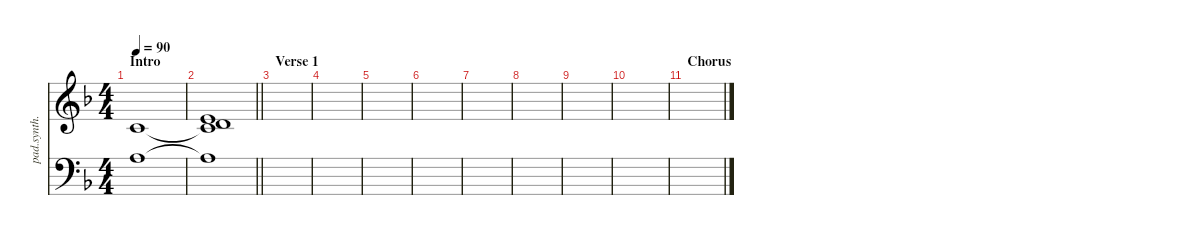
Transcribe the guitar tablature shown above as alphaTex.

\defaultSystemsLayout 4
\hideDynamics
\bracketExtendMode nobrackets
\track ("Synthesizer" "pad.synth.") {instrument pad2warm}
\staff {score}
\tuning (E4 B3 G3 D3 A2 E2)
\ts (4 4)
\section ("" "Intro")
\tempo 90
\clef g2
\ks f
-4.1{acc forcenatural}.1{dy mf instrument pad2warm} |
\barLineRight lightlight
(-4.1{t acc forcenatural} 0.1{acc forcenatural} -2.1{acc forcenatural}).1 |
\section ("" "Verse 1")
|
|
|
|
|
|
|
|
\section ("" "Chorus")
|
|
|
|
|
\staff {score}
\tuning (G2 D2 A1 E1)
\clef f4
\ottava regular
\simile none
\ks f
14.1{acc forcenatural}.1{dy mf} |
\barLineRight lightlight
14.1{t acc forcenatural}.1 |
|
|
|
|
|
|
|
|
|
|
|
|
|
